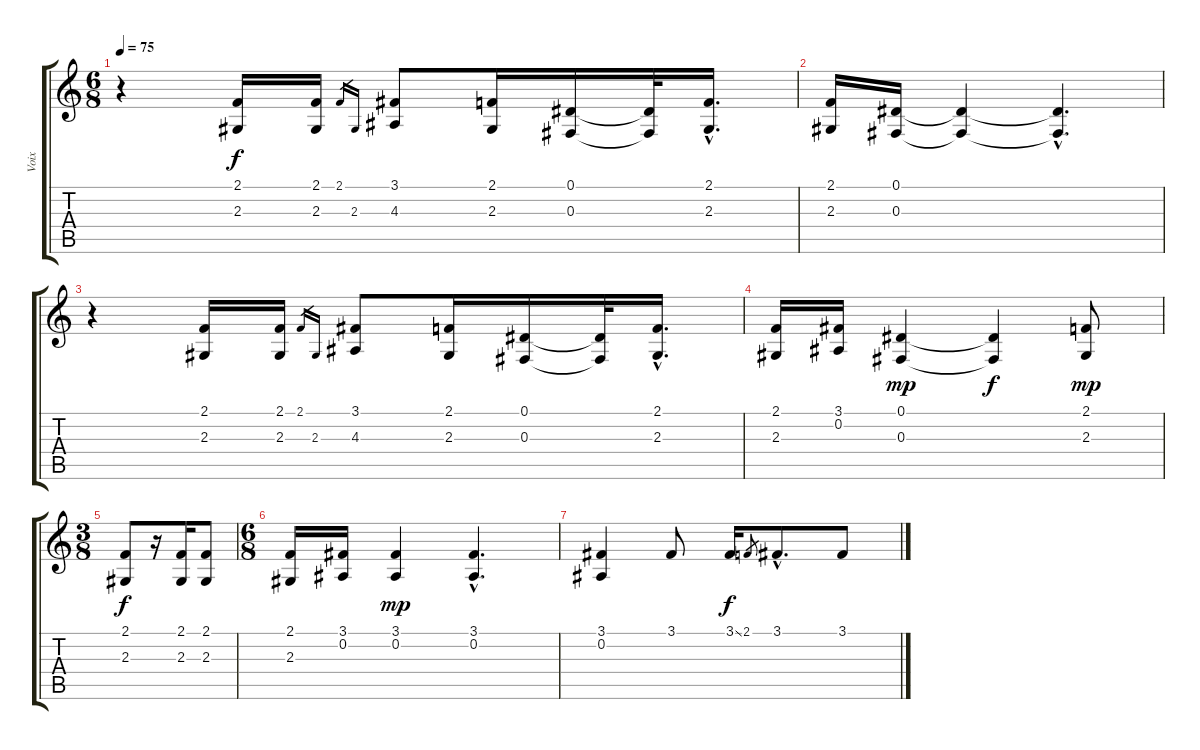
\track ("Voix" "Voix") {instrument cello}
\staff {score tabs}
\tuning (Eb4 Bb3 Gb3 Db3 Ab2 Eb2) {hide}
\ts (6 8)
\tempo 75
\clef g2
\ks c
r.4{dy f} (2.1 2.3).16 (2.1 2.3).16 2.1.16{gr} 2.3.16{gr} (3.1 4.3).8 (2.1 2.3).16 (0.1 0.3).16 (0.1{t} 0.3{t}).32 (2.1{hac} 2.3{hac}).16{d} |
(2.1 2.3).16 (0.1 0.3).16 (0.1{t} 0.3{t}).4 (0.1{hac t} 0.3{hac t}).4{d} |
r.4 (2.1 2.3).16 (2.1 2.3).16 2.1.16{gr} 2.3.16{gr} (3.1 4.3).8 (2.1 2.3).16 (0.1 0.3).16 (0.1{t} 0.3{t}).32 (2.1{hac} 2.3{hac}).16{d} |
(2.1 2.3).16 (3.1 0.2).16 (0.1 0.3).4{dy mp} (0.1{t} 0.3{t}).4{dy f} (2.1 2.3).8{dy mp} |
\ts (3 8)
(2.1 2.3).8{dy f} r.16 (2.1 2.3).16 (2.1 2.3).8 |
\ts (6 8)
(2.1 2.3).16 (3.1 0.2).16 (3.1 0.2).4{dy mp} (3.1{hac} 0.2{hac}).4{d} |
(3.1 0.2).4 3.1.8 3.1{ss}.16{dy f} 2.1.8{gr} 3.1{hac}.8{d} 3.1.8
